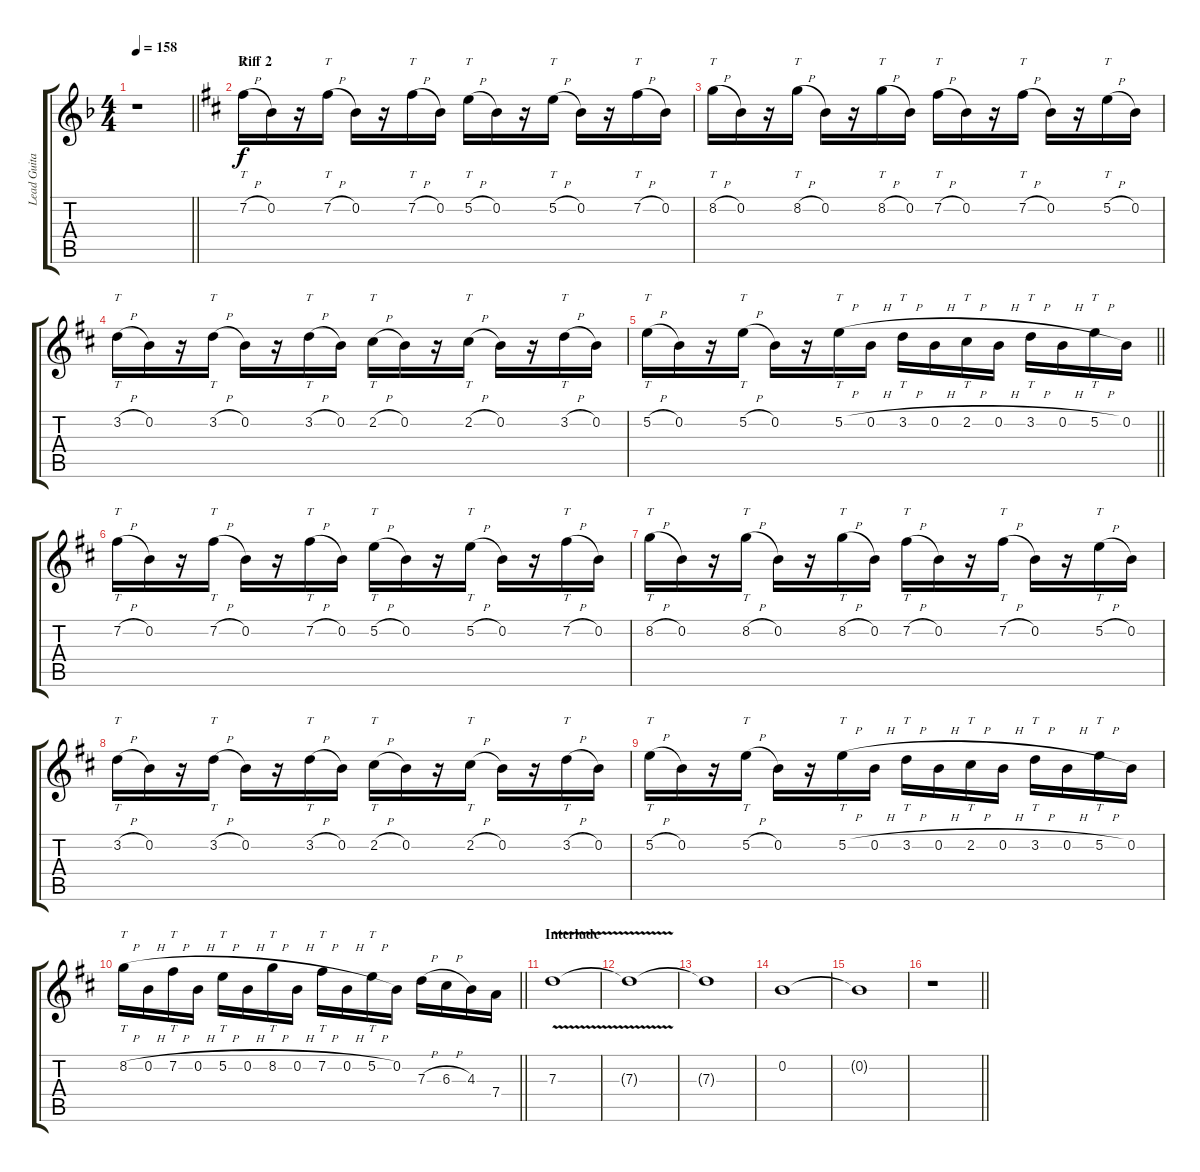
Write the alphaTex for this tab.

\track ("Lead Guitar 1: Thomas Eriksson" "Lead Guita") {instrument overdrivenguitar}
\staff {score tabs}
\tuning (E4 B3 G3 D3 A2 E2) {hide}
\ts (4 4)
\tempo 158
\clef g2
\barLineRight lightlight
\ks dminor
r.1{dy f} |
\section ("" "Riff 2")
\ks bminor
7.2{h}.16{tt} 0.2.16 r.16 7.2{h}.16{tt} 0.2.16 r.16 7.2{h}.16{tt} 0.2.16 5.2{h}.16{tt} 0.2.16 r.16 5.2{h}.16{tt} 0.2.16 r.16 7.2{h}.16{tt} 0.2.16 |
8.2{h}.16{tt} 0.2.16 r.16 8.2{h}.16{tt} 0.2.16 r.16 8.2{h}.16{tt} 0.2.16 7.2{h}.16{tt} 0.2.16 r.16 7.2{h}.16{tt} 0.2.16 r.16 5.2{h}.16{tt} 0.2.16 |
3.2{h}.16{tt} 0.2.16 r.16 3.2{h}.16{tt} 0.2.16 r.16 3.2{h}.16{tt} 0.2.16 2.2{h}.16{tt} 0.2.16 r.16 2.2{h}.16{tt} 0.2.16 r.16 3.2{h}.16{tt} 0.2.16 |
\barLineRight lightlight
5.2{h}.16{tt} 0.2.16 r.16 5.2{h}.16{tt} 0.2.16 r.16 5.2{h}.16{tt} 0.2{h}.16 3.2{h}.16{tt} 0.2{h}.16 2.2{h}.16{tt} 0.2{h}.16 3.2{h}.16{tt} 0.2{h}.16 5.2{h}.16{tt} 0.2.16 |
7.2{h}.16{tt} 0.2.16 r.16 7.2{h}.16{tt} 0.2.16 r.16 7.2{h}.16{tt} 0.2.16 5.2{h}.16{tt} 0.2.16 r.16 5.2{h}.16{tt} 0.2.16 r.16 7.2{h}.16{tt} 0.2.16 |
8.2{h}.16{tt} 0.2.16 r.16 8.2{h}.16{tt} 0.2.16 r.16 8.2{h}.16{tt} 0.2.16 7.2{h}.16{tt} 0.2.16 r.16 7.2{h}.16{tt} 0.2.16 r.16 5.2{h}.16{tt} 0.2.16 |
3.2{h}.16{tt} 0.2.16 r.16 3.2{h}.16{tt} 0.2.16 r.16 3.2{h}.16{tt} 0.2.16 2.2{h}.16{tt} 0.2.16 r.16 2.2{h}.16{tt} 0.2.16 r.16 3.2{h}.16{tt} 0.2.16 |
5.2{h}.16{tt} 0.2.16 r.16 5.2{h}.16{tt} 0.2.16 r.16 5.2{h}.16{tt} 0.2{h}.16 3.2{h}.16{tt} 0.2{h}.16 2.2{h}.16{tt} 0.2{h}.16 3.2{h}.16{tt} 0.2{h}.16 5.2{h}.16{tt} 0.2.16 |
\barLineRight lightlight
8.2{h}.16{tt} 0.2{h}.16 7.2{h}.16{tt} 0.2{h}.16 5.2{h}.16{tt} 0.2{h}.16 8.2{h}.16{tt} 0.2{h}.16 7.2{h}.16{tt} 0.2{h}.16 5.2{h}.16{tt} 0.2.16 7.3{h}.16 6.3{h}.16 4.3.16 7.4.16 |
\section ("" "Interlude")
7.3{v}.1 |
7.3{t}.1{volume 0} |
7.3{t}.1 |
0.2.1 |
0.2{t}.1 |
\barLineRight lightlight
r.1
